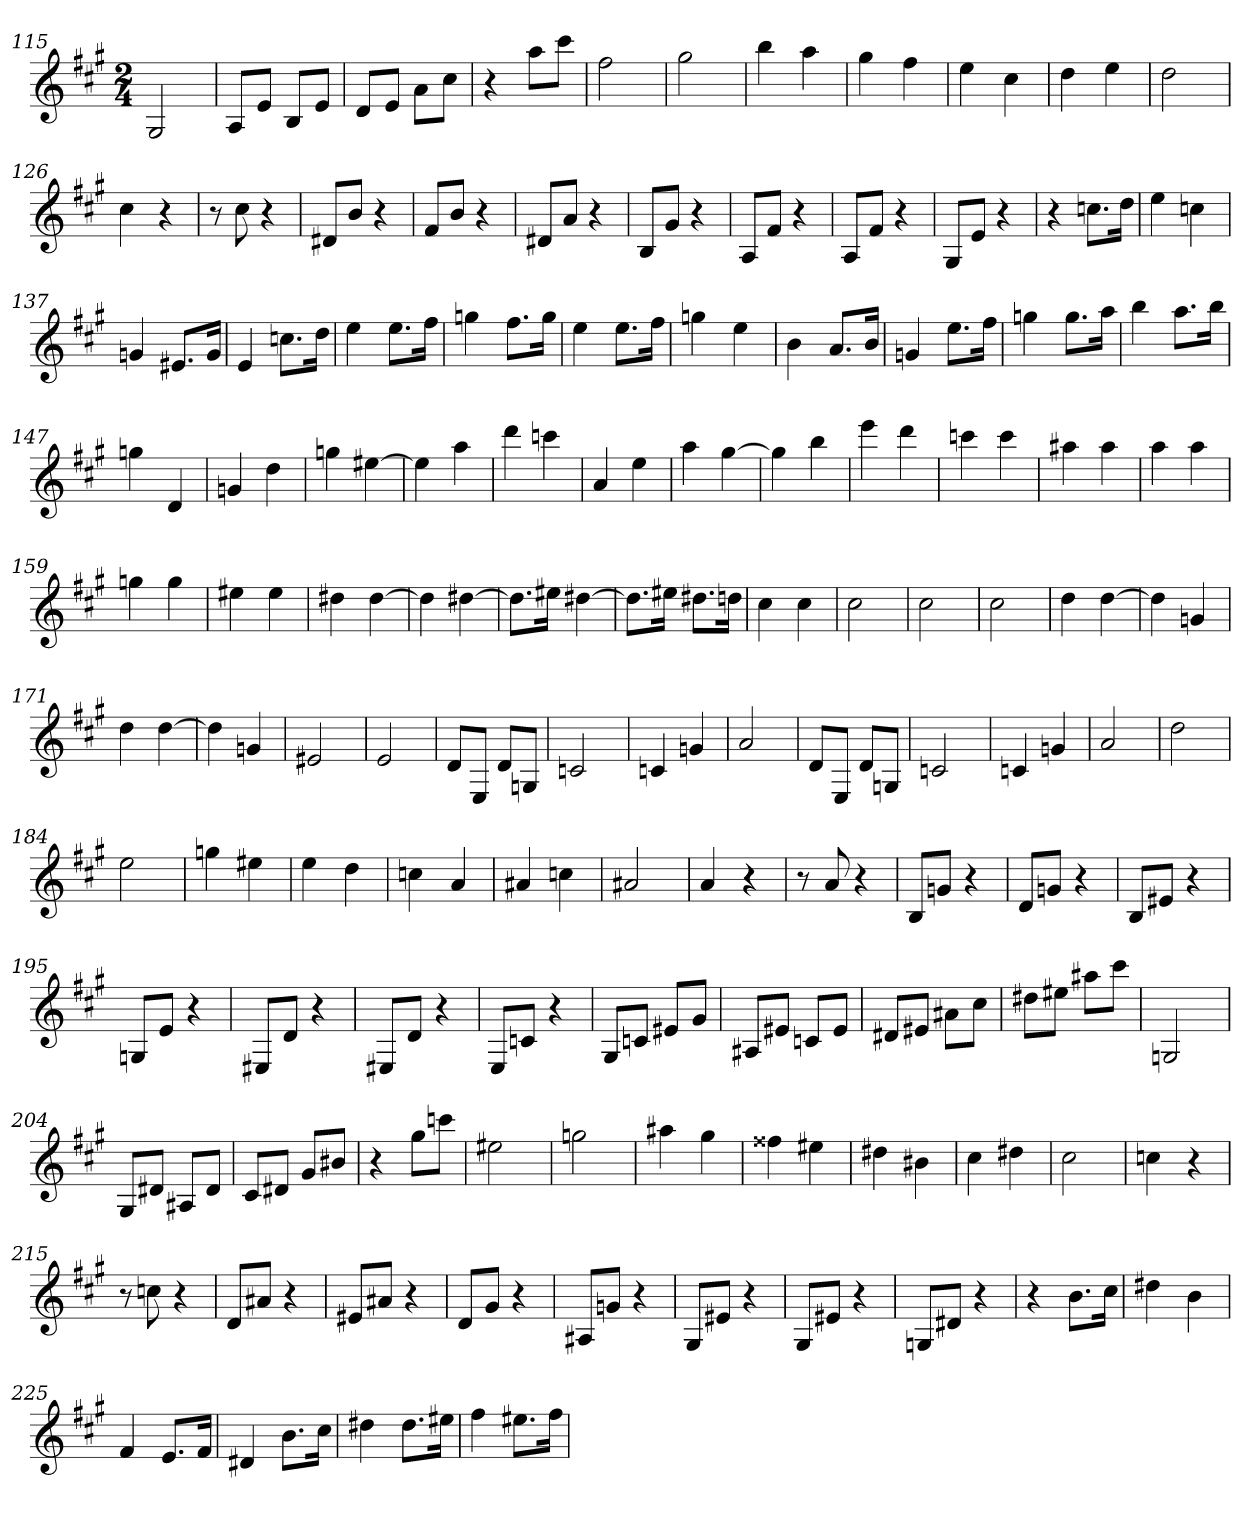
**kern
*part1
*staff1
*clefG2
*k[f#c#g#]
*A:
*M2/4
=115
2G#
=116
8A/L
8e/J
8B/L
8e/J
=117
8d/L
8e/J
8a\L
8cc#\J
=118
4r
8aa\L
8ccc#\J
=119
2ff#
=120
2gg#
=121
4bb
4aa
=122
4gg#
4ff#
=123
4ee
4cc#
=124
4dd
4ee
=125
2dd
=126
4cc#
4r
=127
8r
8cc#
4r
=128
8d#X/L
8b/J
4r
=129
8f#/L
8b/J
4r
=130
8d#X/L
8a/J
4r
=131
8B/L
8g#/J
4r
=132
8A/L
8f#/J
4r
=133
8A/L
8f#/J
4r
=134
8G#/L
8e/J
4r
=135
4r
8.ccn\L
16dd\Jk
=136
4ee
4ccn
=137
4gn
8.e#X/L
16g/Jk
=138
4e
8.ccn\L
16dd\Jk
=139
4ee
8.ee\L
16ff#\Jk
=140
4ggn
8.ff#\L
16gg\Jk
=141
4ee
8.ee\L
16ff#\Jk
=142
4ggn
4ee
=143
4b
8.a/L
16b/Jk
=144
4gn
8.ee\L
16ff#\Jk
=145
4ggn
8.gg\L
16aa\Jk
=146
4bb
8.aa\L
16bb\Jk
=147
4ggn
4d
=148
4gn
4dd
=149
4ggn
[4ee#X
=150
4ee#]
4aa
=151
4ddd
4cccn
=152
4a
4ee
=153
4aa
[4gg#
=154
4gg#]
4bb
=155
4eee
4ddd
=156
4cccn
4ccc
=157
4aa#X
4aa#
=158
4aa
4aa
=159
4ggn
4gg
=160
4ee#X
4ee#
=161
4dd#X
[4dd#
=162
4dd#]
[4dd#X
=163
8.dd#\L]
16ee#X\Jk
[4dd#X
=164
8.dd#\L]
16ee#X\Jk
8.dd#X\L
16ddn\Jk
=165
4cc#
4cc#
=166
2cc#
=167
2cc#
=168
2cc#
=169
4dd
[4dd
=170
4dd]
4gn
=171
4dd
[4dd
=172
4dd]
4gn
=173
2e#X
=174
2e
=175
8d/L
8E/J
8d/L
8Gn/J
=176
2cn
=177
4cn
4gn
=178
2a
=179
8d/L
8E/J
8d/L
8Gn/J
=180
2cn
=181
4cn
4gn
=182
2a
=183
2dd
=184
2ee
=185
4ggn
4ee#X
=186
4ee
4dd
=187
4ccn
4a
=188
4a#X
4ccn
=189
2a#X
=190
4a
4r
=191
8r
8a
4r
=192
8B/L
8gn/J
4r
=193
8d/L
8gn/J
4r
=194
8B/L
8e#X/J
4r
=195
8Gn/L
8e/J
4r
=196
8E#X/L
8d/J
4r
=197
8E#X/L
8d/J
4r
=198
8E/L
8cn/J
4r
=199
8G#/L
8cn/J
8e#X/L
8g#/J
=200
8A#X/L
8e#X/J
8cn/L
8e#/J
=201
8d#X/L
8e#X/J
8a#X\L
8cc#\J
=202
8dd#X\L
8ee#X\J
8aa#X\L
8ccc#\J
=203
2Gn
=204
8G#/L
8d#X/J
8A#X/L
8d#/J
=205
8c#/L
8d#X/J
8g#/L
8b#X/J
=206
4r
8gg#\L
8cccn\J
=207
2ee#X
=208
2ggn
=209
4aa#X
4gg#
=210
4ff##X
4ee#X
=211
4dd#X
4b#X
=212
4cc#
4dd#X
=213
2cc#
=214
4ccn
4r
=215
8r
8ccn
4r
=216
8d/L
8a#X/J
4r
=217
8e#X/L
8a#X/J
4r
=218
8d/L
8g#/J
4r
=219
8A#X/L
8gn/J
4r
=220
8G#/L
8e#X/J
4r
=221
8G#/L
8e#X/J
4r
=222
8Gn/L
8d#X/J
4r
=223
4r
8.b\L
16cc#\Jk
=224
4dd#X
4b
=225
4f#
8.e/L
16f#/Jk
=226
4d#X
8.b\L
16cc#\Jk
=227
4dd#X
8.dd#\L
16ee#X\Jk
=228
4ff#
8.ee#X\L
16ff#\Jk
=
*-
